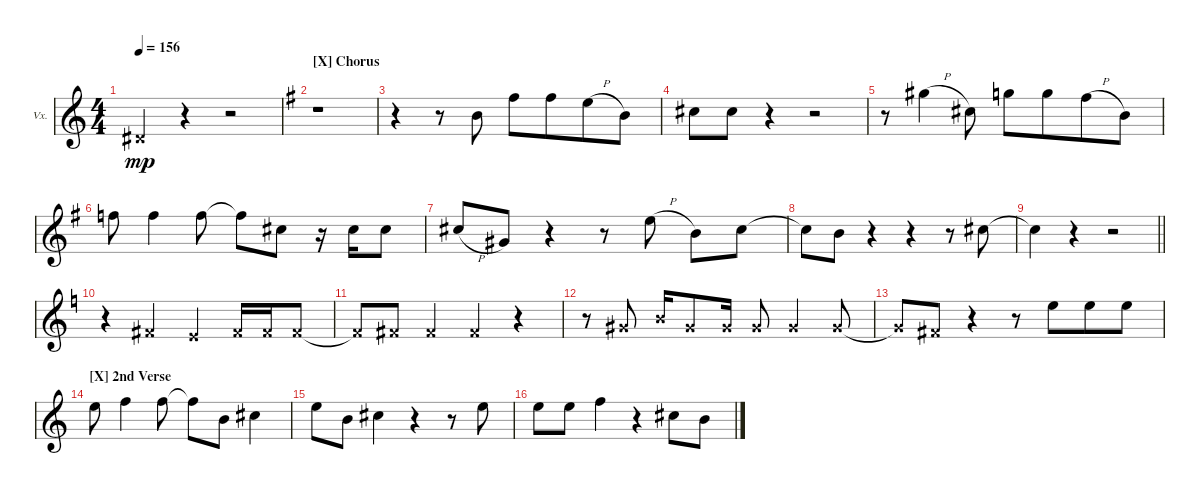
\defaultSystemsLayout 4
\bracketExtendMode groupsimilarinstruments
\firstSystemTrackNameOrientation horizontal
\otherSystemsTrackNameOrientation horizontal
\track ("Vocal" "Vx.") {instrument acousticguitarsteel}
\staff {score}
\tuning (Eb4 Bb3 Gb3 Db3 Ab2 Eb2)
\ts (4 4)
\tempo 156
\clef g2
\ks c
2.4{x}.4{dy mp} r.4 r.2 |
\section ("X" "Chorus")
\ks g
r.1 |
r.4 r.8 1.2.8 3.1.8 3.1.8{beam merge} 6.2{h}.8 1.2.8 |
3.2.8 3.2.8 r.4 r.2 |
r.8 10.2{h}.4 3.2.8 4.1.8 4.1.8{beam merge} 8.2{h}.8 1.2.8 |
2.1.8 2.1.4 2.1.8 2.1{t}.8 3.2.8 r.16 3.2.16 3.2.8 |
7.3{h}.8 2.3.8 r.4 r.8 6.2{h}.8 1.2.8 3.2.8 |
3.2{t}.8 1.2.8 r.4 r.4 r.8 3.2.8 |
\barLineRight lightlight
3.2{t}.4 r.4 r.2 |
\ks c
r.4 5.4{x}.4 3.4{x}.4 0.3{x}.16 0.3{x}.16 0.3{x}.8 |
0.3{x t}.8 0.3{x}.8 0.3{x}.4 0.3{x}.4 r.4 |
r.8 2.3{x}.8 1.2{x}.16 2.3{x}.8 2.3{x}.16 2.3{x}.8 2.3{x}.4 2.3{x}.8 |
2.3{x t}.8 0.3{x}.8 r.4 r.8 1.1.8{beam merge} 1.1.8 1.1.8 |
\section ("X" "2nd Verse")
1.1.8 2.1.4 2.1.8 2.1{t}.8 1.2.8 3.2.4 |
1.1.8 1.2.8 3.2.4 r.4 r.8 1.1.8 |
1.1.8 1.1.8 2.1.4 r.4 3.2.8 1.2.8
